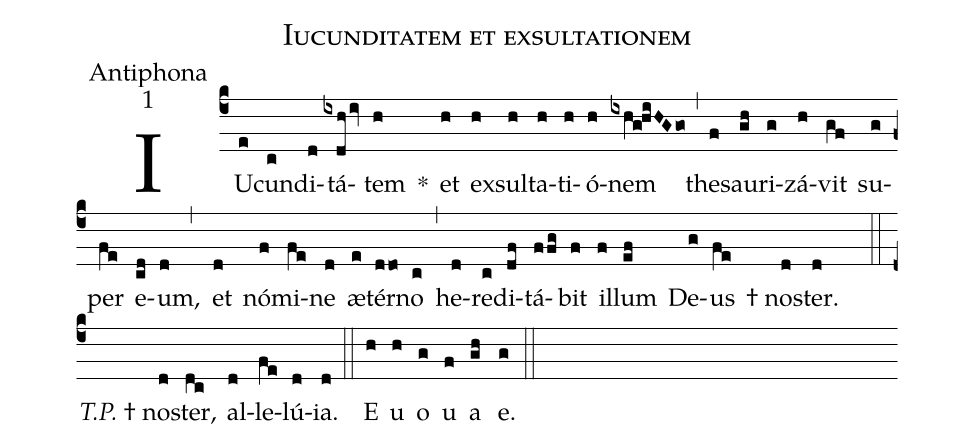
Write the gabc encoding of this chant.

name:Iucunditatem et exsultationem;
office-part:Antiphona;
mode:1;
%%
(c4)IU(e)cun(c)di(d)tá(ixdhiv)tem(h) *() et(h) ex(h)sul(h)ta(h)ti(h)ó(h)nem(ixhg!hiHGgo) (,) the(f)sau(gh)ri(g)zá(h)vit(gf) su(g)per(fe) e(cd)um,(d) (,) et(d) nó(f)mi(fe)ne(d) æ(e)tér(ddo)no(c) (,) he(d)re(c)di(df)tá(ffg)bit(f) il(f)lum(ef) De(g)us(fe) † no(d)ster.(d) (::) <i>T.P.</i> † no(d)ster,(dc) al(d)le(fe)lú(d)ia.(d) (::) E(h) u(h) o(g) u(f) a (gh) e.(g) (::)
